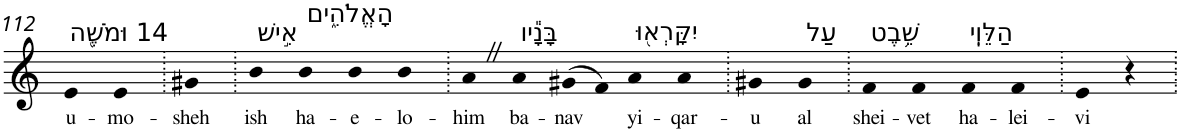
**kern	**text
*part1	*part1
*staff1	*staff1
*I"Piano	*
*I'Pno	*
!!LO:PB:g=z
*clefG2	*
*k[]	*
=112	=112
!LO:TX:a:t=14 וּמֹשֶׁ֖ה	!
!	!LO:LY:b
4e	u-
!	!LO:LY:b
4e	-mo-
=113.	=113.
!	!LO:LY:b
4g#X	-sheh
=114.	=114.
!LO:TX:a:t=אִ֣ישׁ	!
!	!LO:LY:b
4b	ish
!LO:TX:a:t=הָאֱלֹהִ֑ים	!
!	!LO:LY:b
4b	ha-
!	!LO:LY:b
4b	-e-
!	!LO:LY:b
4b	-lo-
=115.	=115.
!	!LO:LY:b
4aZ	-him
!LO:TX:a:t=בָּנָ֕יו	!
!	!LO:LY:b
4a	ba-
!	!LO:LY:b
(>8g#X	-nav
8f)	.
!LO:TX:a:t=יִקָּרְא֖וּ	!
!	!LO:LY:b
4a	yi-
!	!LO:LY:b
4a	-qar-
=116.	=116.
!	!LO:LY:b
4g#X	-u
!LO:TX:a:t=עַל	!
!	!LO:LY:b
4g#	al
=117.	=117.
!LO:TX:a:t=שֵׁ֥בֶט	!
!	!LO:LY:b
4f	shei-
!	!LO:LY:b
4f	-vet
!LO:TX:a:t=הַלֵּוִֽי	!
!	!LO:LY:b
4f	ha-
!	!LO:LY:b
4f	-lei-
=118.	=118.
!	!LO:LY:b
4e	-vi
4r	.
=.	=.
*-	*-
